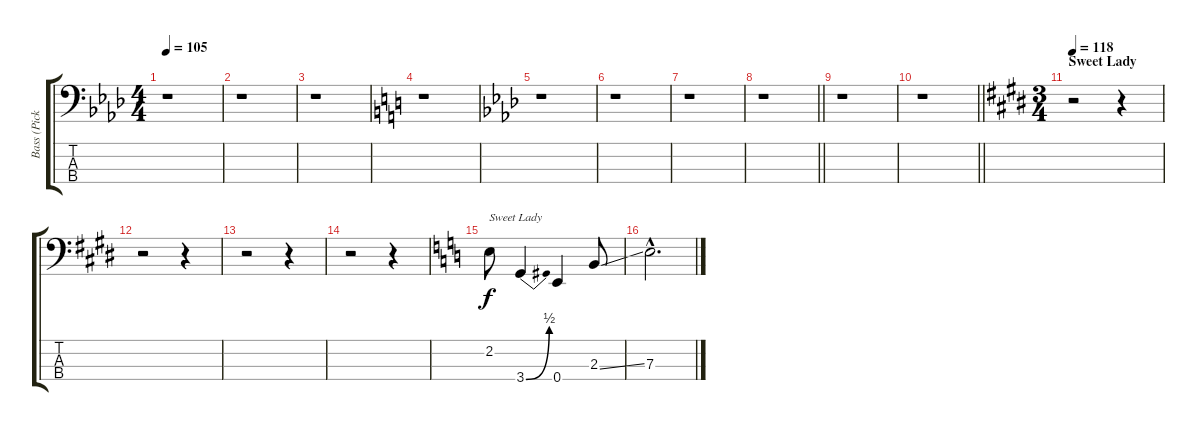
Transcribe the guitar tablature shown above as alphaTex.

\track ("Bass (Pick)" "Bass (Pick") {instrument electricbasspick}
\staff {score tabs}
\tuning (G2 D2 A1 E1) {hide}
\ts (4 4)
\tempo 105
\clef f4
\ks ab
r.1{dy f} |
r.1 |
r.1 |
\ks c
r.1 |
\ks ab
r.1 |
r.1 |
r.1 |
\barLineRight lightlight
r.1 |
r.1 |
\barLineRight lightlight
r.1 |
\ts (3 4)
\section ("" "Sweet Lady")
\tempo 118
\ks e
r.2 r.4 |
r.2 r.4 |
r.2 r.4 |
r.2 r.4 |
\ks c
2.2.8{txt "Sweet Lady" volume 13 instrument electricbasspick} 3.4{be (bend 0 0 60 2)}.4 0.4.4 2.3{ss}.8 |
7.3{hac}.2{d}
